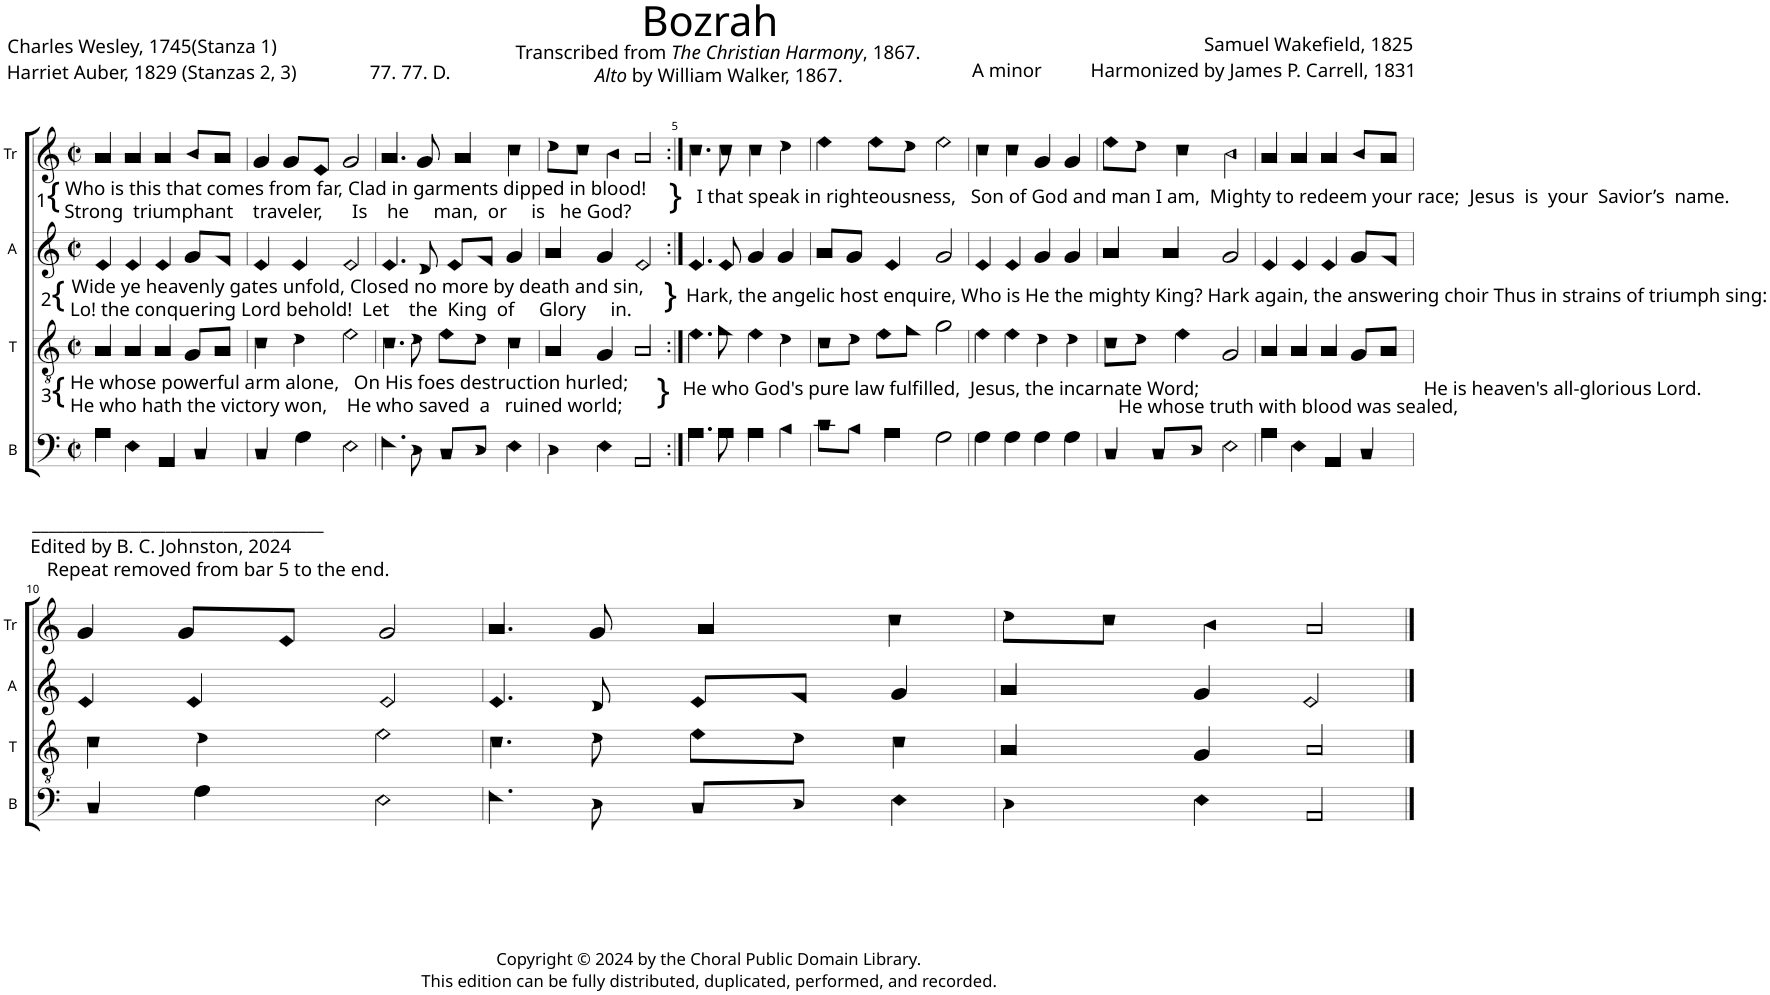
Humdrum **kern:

**kern	**kern	**kern	**kern
*part4	*part3	*part2	*part1
*staff4	*staff3	*staff2	*staff1
*I"B	*I"T	*I"A	*I"Tr
*I'B	*I'T	*I'A	*I'Tr
*clefF4	*clefGv2	*clefG2	*clefG2
*k[]	*k[]	*k[]	*k[]
*M2/2	*M2/2	*M2/2	*M2/2
*met(c|)	*met(c|)	*met(c|)	*met(c|)
=1	=1	=1	=1
!	!	!	!LO:TX:b:t=Who is this that comes from far, Clad in garments dipped in blood!
!	!	!	!LO:TX:b:t=Strong  triumphant    traveler,      Is    he     man,  or     is   he God?
!	!	!	!LO:TX:b:t=1
!	!	!	!LO:TX:b:t={
!	!	!LO:TX:b:t=Wide ye heavenly gates unfold, Closed no more by death and sin,	!
!	!	!LO:TX:b:t=Lo! the conquering Lord behold!  Let    the  King  of     Glory     in.	!
!	!	!LO:TX:b:t=2	!
!	!	!LO:TX:b:t={	!
!	!LO:TX:b:t=3	!	!
!	!LO:TX:b:t={	!	!
!	!LO:TX:b:t=He whose powerful arm alone,   On His foes destruction hurled;	!	!
!	!LO:TX:b:t=He who hath the victory won,    He who saved  a   ruined world;	!	!
!LO:TX:b:t=___________________________________	!	!	!
!LO:TX:b:t=Edited by B. C. Johnston, 2024	!	!	!
!LO:TX:b:t=Repeat removed from bar 5 to the end.	!	!	!
4A!\	4A!/	4e!/	4a!/
4E!\	4A!/	4e!/	4a!/
4AA!/	4A!/	4e!/	4a!/
4C!/	8G!/L	8g!/L	8b!/L
.	8A!/J	8f!/J	8a!/J
=2	=2	=2	=2
4C!/	4c!\	4e!/	4g!/
4G!\	4d!\	4e!/	8g!/L
.	.	.	8e!/J
2E!\	2e!\	2e!/	2g!/
=3	=3	=3	=3
4.F!\	4.c!\	4.e!/	4.a!/
8D!\	8d!\	8d!/	8g!/
8C!/L	8e!\L	8e!/L	4a!/
8D!/J	8d!\J	8f!/J	.
4E!\	4c!\	4g!/	4cc!\
=4	=4	=4	=4
4D!\	4A!/	4a!/	8dd!\L
.	.	.	8cc!\J
4E!\	4G!/	4g!/	4b!\
!	!	!	!LO:TX:b:t=}
!	!	!LO:TX:b:t=}	!
!	!LO:TX:b:t=}	!	!
2AA!/	2A!/	2e!/	2a!/
=5:|!	=5:|!	=5:|!	=5:|!
!	!	!	!LO:TX:b:t=I that speak in righteousness,   Son of God and man I am,  Mighty to redeem your race;  Jesus  is  your  Savior’s  name.
!	!	!LO:TX:b:t=Hark, the angelic host enquire, Who is He the mighty King? Hark again, the answering choir Thus in strains of triumph sing&colon;	!
!	!LO:TX:b:t=He who God's pure law fulfilled,  Jesus, the incarnate Word;                                              He is heaven's all-glorious Lord.	!	!
!	!LO:TX:b:t=He whose truth with blood was sealed,	!	!
4.A!\	4.e!\	4.e!/	4.cc!\
8A!\	8f!\	8e!/	8cc!\
4A!\	4e!\	4g!/	4cc!\
4B!\	4d!\	4g!/	4dd!\
=6	=6	=6	=6
8c!\L	8c!\L	8a!/L	4ee!\
8B!\J	8d!\J	8g!/J	.
4A!\	8e!\L	4e!/	8ee!\L
.	8f!\J	.	8dd!\J
2G!\	2g!\	2g!/	2ee!\
=7	=7	=7	=7
4G!\	4e!\	4e!/	4cc!\
4G!\	4e!\	4e!/	4cc!\
4G!\	4d!\	4g!/	4g!/
4G!\	4d!\	4g!/	4g!/
=8	=8	=8	=8
4C!/	8c!\L	4a!/	8ee!\L
.	8d!\J	.	8dd!\J
8C!/L	4e!\	4a!/	4cc!\
8D!/J	.	.	.
2E!\	2G!/	2g!/	2b!\
=9	=9	=9	=9
4A!\	4A!/	4e!/	4a!/
4E!\	4A!/	4e!/	4a!/
4AA!/	4A!/	4e!/	4a!/
4C!/	8G!/L	8g!/L	8b!/L
.	8A!/J	8f!/J	8a!/J
!!LO:LB:g=z
=10	=10	=10	=10
4C!/	4c!\	4e!/	4g!/
4G!\	4d!\	4e!/	8g!/L
.	.	.	8e!/J
2E!\	2e!\	2e!/	2g!/
=11	=11	=11	=11
4.F!\	4.c!\	4.e!/	4.a!/
8D!\	8d!\	8d!/	8g!/
8C!/L	8e!\L	8e!/L	4a!/
8D!/J	8d!\J	8f!/J	.
4E!\	4c!\	4g!/	4cc!\
=12	=12	=12	=12
4D!\	4A!/	4a!/	8dd!\L
.	.	.	8cc!\J
4E!\	4G!/	4g!/	4b!\
2AA!/	2A!/	2e!/	2a!/
==	==	==	==
*-	*-	*-	*-
